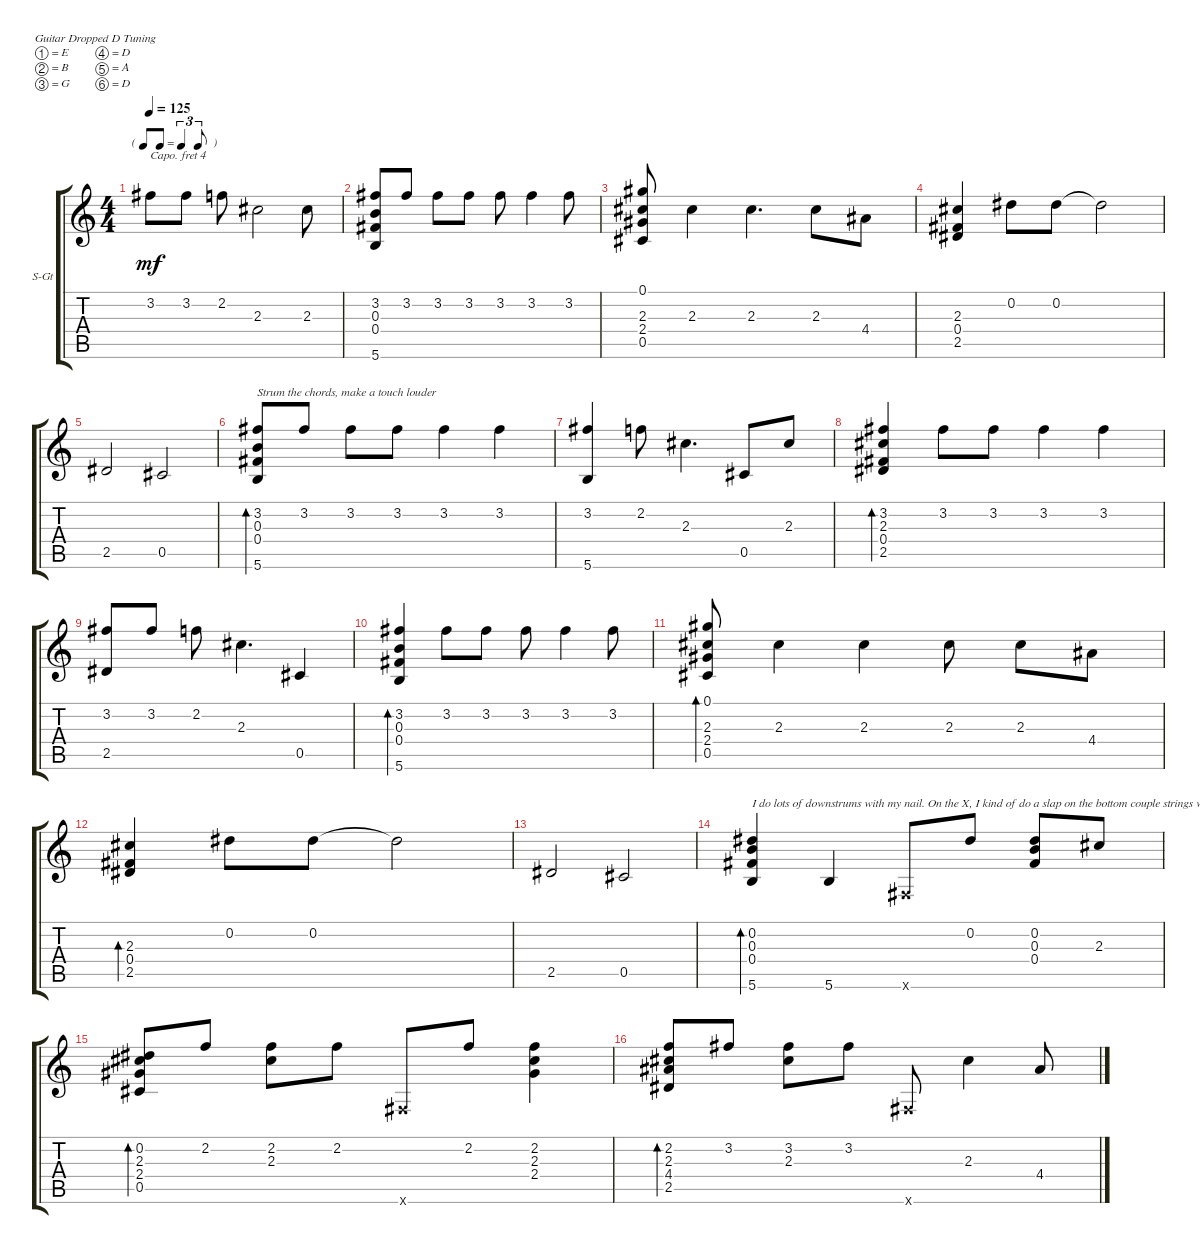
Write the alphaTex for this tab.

\defaultSystemsLayout 4
\bracketExtendMode groupsimilarinstruments
\firstSystemTrackNameOrientation horizontal
\otherSystemsTrackNameOrientation horizontal
\track ("Steel Guitar" "S-Gt") {instrument acousticguitarsteel}
\staff {score tabs}
\capo 4
\tuning (E4 B3 G3 D3 A2 D2)
\ts (4 4)
\tf triplet8th
\tempo 125
\clef g2
\ks c
3.2.8{dy mf} 3.2.8 2.2.8 2.3.2 2.3.8 |
(5.6 0.4 0.3 3.2).8 3.2.8 3.2.8 3.2.8 3.2.8 3.2.4 3.2.8 |
(0.5 2.4 2.3 0.1).8 2.3.4 2.3.4{d} 2.3.8 4.4.8 |
(2.5 0.4 2.3).4 0.2.8 0.2.8 0.2{t}.2 |
2.5.2 0.5.2 |
(5.6 0.4 0.3 3.2).8{bd 240 txt "Strum the chords, make a touch louder"} 3.2.8 3.2.8 3.2.8 3.2.4 3.2.4 |
(3.2 5.6).4 2.2.8 2.3.4{d} 0.5.8 2.3.8 |
(2.5 0.4 2.3 3.2).4{bd 120} 3.2.8 3.2.8 3.2.4 3.2.4 |
(2.5 3.2).8 3.2.8 2.2.8 2.3.4{d} 0.5.4 |
(5.6 0.4 0.3 3.2).4{bd 120} 3.2.8 3.2.8 3.2.8 3.2.4 3.2.8 |
(0.5 2.4 2.3 0.1).8{bd 119} 2.3.4 2.3.4 2.3.8 2.3.8 4.4.8 |
(2.5 0.4 2.3).4{bd 120} 0.2.8 0.2.8 0.2{t}.2 |
2.5.2 0.5.2 |
(5.6 0.2 0.4 0.3).4{bd 120 txt "I do lots of downstrums with my nail. On the X, I kind of do a slap on the bottom couple strings with my nail and palm."} 5.6.4 0.6{x}.8 0.2.8 (0.2 0.3 0.4).8 2.3.8 |
(0.5 0.2 2.4 2.3).8{bd 54} 2.2.8 (2.2 2.3).8 2.2.8 0.6{x}.8 2.2.8 (2.2 2.3 2.4).4 |
(2.5 4.4 2.3 2.2).8{bd 54} 3.2.8 (3.2 2.3).8 3.2.8 0.6{x}.8 2.3.4 4.4.8
